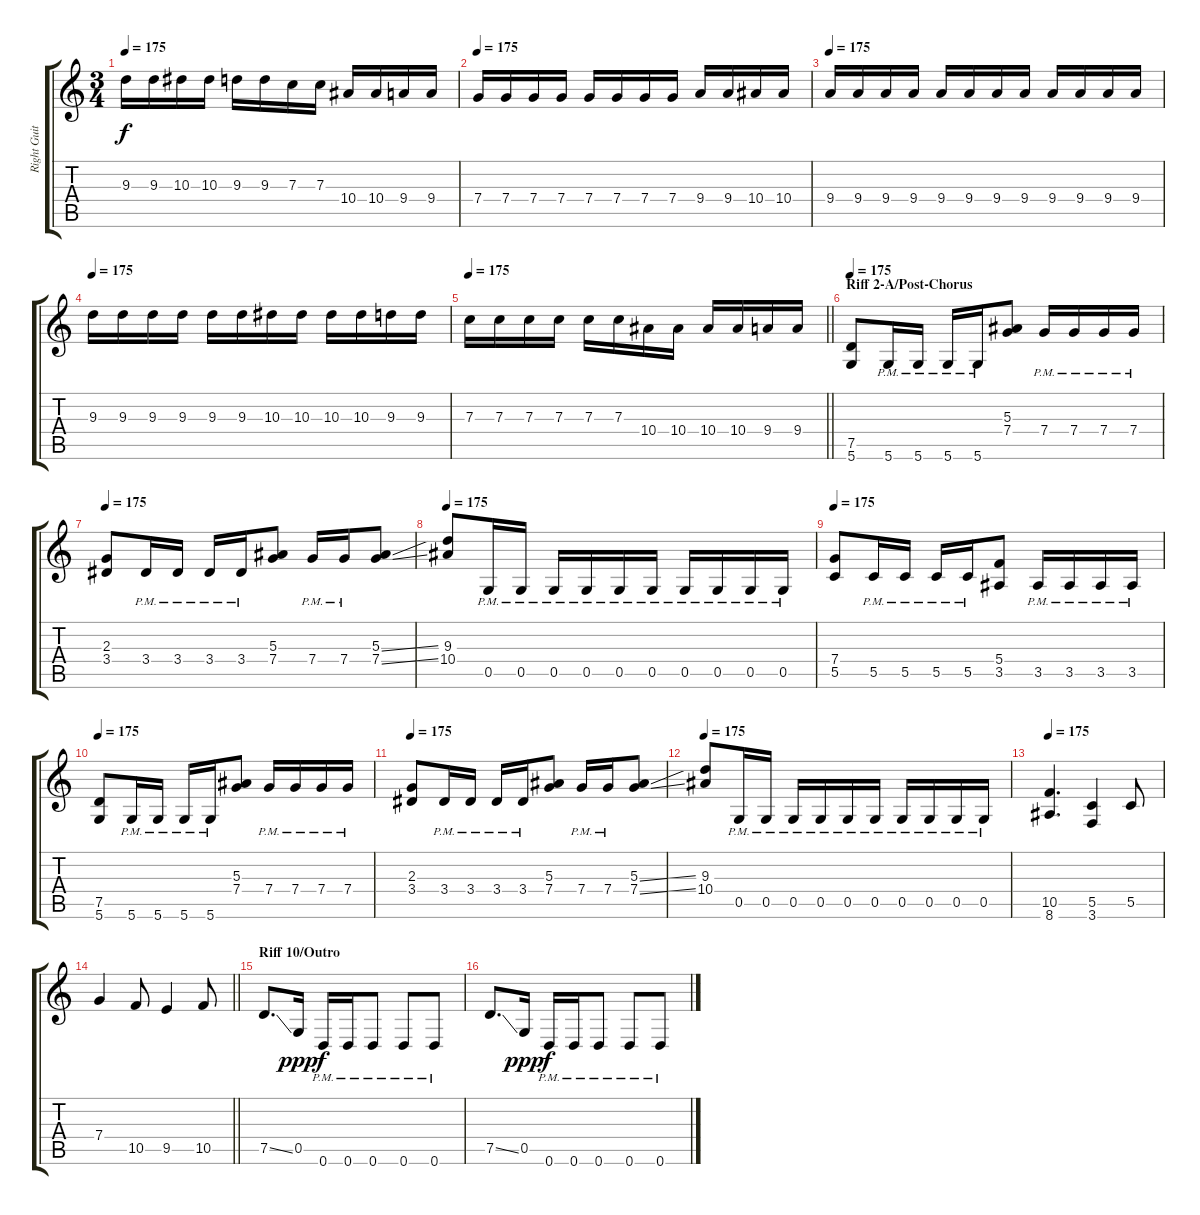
\track ("Right Guitar" "Right Guit") {instrument distortionguitar}
\staff {score tabs}
\tuning (D4 A3 F3 C3 G2 D2) {hide}
\ts (3 4)
\tempo 175
\clef g2
\ks c
9.3.16{dy f} 9.3.16 10.3.16 10.3.16 9.3.16 9.3.16 7.3.16 7.3.16 10.4.16 10.4.16 9.4.16 9.4.16 |
\tempo 175
7.4.16 7.4.16 7.4.16 7.4.16 7.4.16 7.4.16 7.4.16 7.4.16 9.4.16 9.4.16 10.4.16 10.4.16 |
\tempo 175
9.4.16 9.4.16 9.4.16 9.4.16 9.4.16 9.4.16 9.4.16 9.4.16 9.4.16 9.4.16 9.4.16 9.4.16 |
\tempo 175
9.3.16 9.3.16 9.3.16 9.3.16 9.3.16 9.3.16 10.3.16 10.3.16 10.3.16 10.3.16 9.3.16 9.3.16 |
\tempo 175
\barLineRight lightlight
7.3.16 7.3.16 7.3.16 7.3.16 7.3.16 7.3.16 10.4.16 10.4.16 10.4.16 10.4.16 9.4.16 9.4.16 |
\section ("" "Riff 2-A/Post-Chorus")
\tempo 175
(7.5 5.6).8 5.6{pm}.16 5.6{pm}.16 5.6{pm}.16 5.6{pm}.16 (5.3 7.4).8 7.4{pm}.16 7.4{pm}.16 7.4{pm}.16 7.4{pm}.16 |
\tempo 175
(2.3 3.4).8 3.4{pm}.16 3.4{pm}.16 3.4{pm}.16 3.4{pm}.16 (5.3 7.4).8 7.4{pm}.16 7.4{pm}.16 (5.3{ss} 7.4{ss}).8 |
\tempo 175
(9.3 10.4).8 0.5{pm}.16 0.5{pm}.16 0.5{pm}.16 0.5{pm}.16 0.5{pm}.16 0.5{pm}.16 0.5{pm}.16 0.5{pm}.16 0.5{pm}.16 0.5{pm}.16 |
\tempo 175
(7.4 5.5).8 5.5{pm}.16 5.5{pm}.16 5.5{pm}.16 5.5{pm}.16 (5.4 3.5).8 3.5{pm}.16 3.5{pm}.16 3.5{pm}.16 3.5{pm}.16 |
\tempo 175
(7.5 5.6).8 5.6{pm}.16 5.6{pm}.16 5.6{pm}.16 5.6{pm}.16 (5.3 7.4).8 7.4{pm}.16 7.4{pm}.16 7.4{pm}.16 7.4{pm}.16 |
\tempo 175
(2.3 3.4).8 3.4{pm}.16 3.4{pm}.16 3.4{pm}.16 3.4{pm}.16 (5.3 7.4).8 7.4{pm}.16 7.4{pm}.16 (5.3{ss} 7.4{ss}).8 |
\tempo 175
(9.3 10.4).8 0.5{pm}.16 0.5{pm}.16 0.5{pm}.16 0.5{pm}.16 0.5{pm}.16 0.5{pm}.16 0.5{pm}.16 0.5{pm}.16 0.5{pm}.16 0.5{pm}.16 |
\tempo 175
(10.5 8.6).4{d} (5.5 3.6).4 5.5.8 |
\barLineRight lightlight
7.4.4 10.5.8 9.5.4 10.5.8 |
\section ("" "Riff 10/Outro")
7.5{ss}.8{d} 0.5.16{dy ppp} 0.6{pm}.16{dy f} 0.6{pm}.16 0.6{pm}.8 0.6{pm}.8 0.6{pm}.8 |
7.5{ss}.8{d} 0.5.16{dy ppp} 0.6{pm}.16{dy f} 0.6{pm}.16 0.6{pm}.8 0.6{pm}.8 0.6{pm}.8
